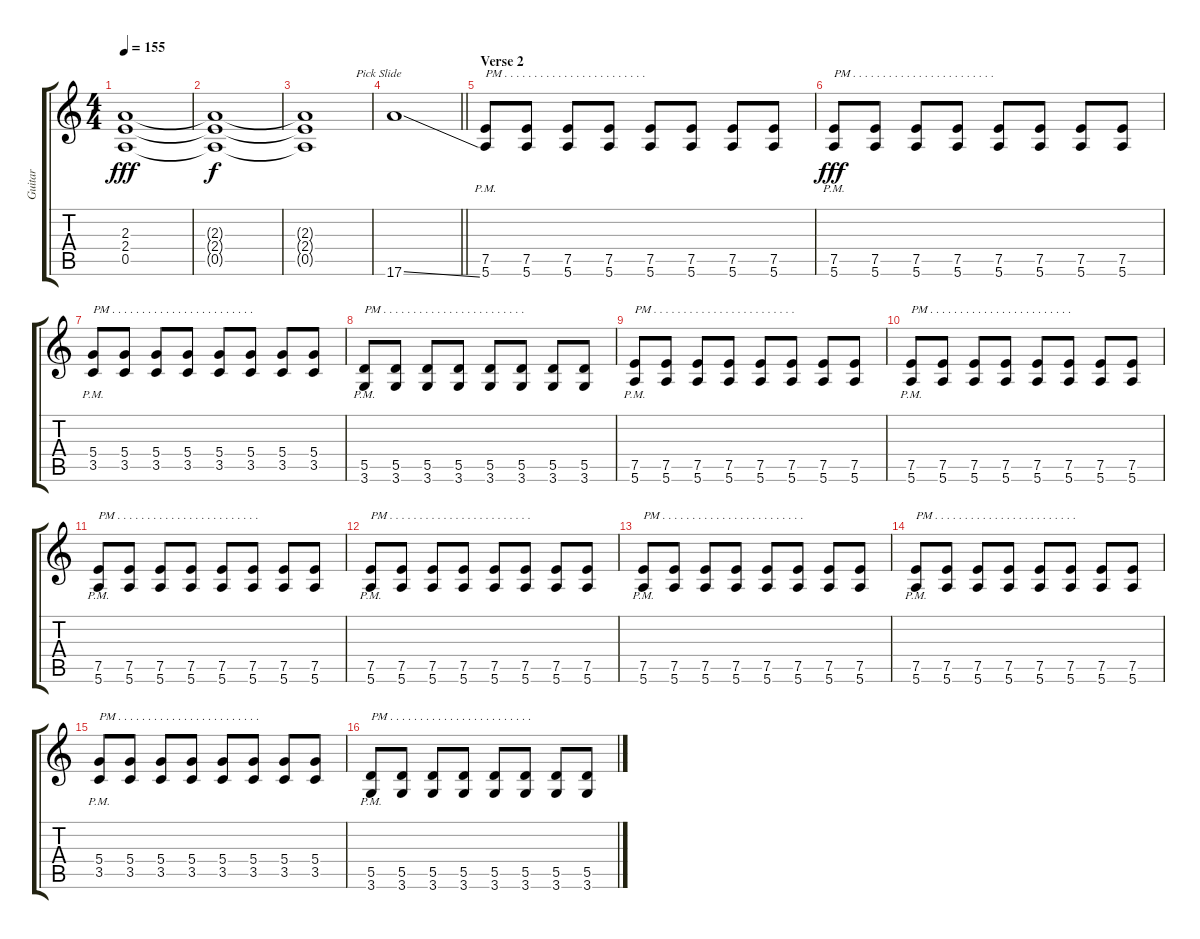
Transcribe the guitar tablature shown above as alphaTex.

\track ("Guitar" "Guitar") {instrument distortionguitar}
\staff {score tabs}
\tuning (E4 B3 G3 D3 A2 E2) {hide}
\ts (4 4)
\tempo 155
\clef g2
\ks c
(2.3 2.4 0.5).1{dy fff} |
(2.3{t} 2.4{t} 0.5{t}).1{dy f} |
(2.3{t} 2.4{t} 0.5{t}).1{txt "                 Pick Slide"} |
\barLineRight lightlight
17.6{ss}.1 |
\section ("" "Verse 2")
(7.5 5.6{pm}).8{txt "PM . . . . . . . . . . . . . . . . . . . . . . . ."} (7.5 5.6).8 (7.5 5.6).8 (7.5 5.6).8 (7.5 5.6).8 (7.5 5.6).8 (7.5 5.6).8 (7.5 5.6).8 |
(7.5{pm} 5.6).8{txt "PM . . . . . . . . . . . . . . . . . . . . . . . ." dy fff} (7.5 5.6).8 (7.5 5.6).8 (7.5 5.6).8 (7.5 5.6).8 (7.5 5.6).8 (7.5 5.6).8 (7.5 5.6).8 |
(5.4 3.5{pm}).8{txt "PM . . . . . . . . . . . . . . . . . . . . . . . ."} (5.4 3.5).8 (5.4 3.5).8 (5.4 3.5).8 (5.4 3.5).8 (5.4 3.5).8 (5.4 3.5).8 (5.4 3.5).8 |
(5.5 3.6{pm}).8{txt "PM . . . . . . . . . . . . . . . . . . . . . . . ."} (5.5 3.6).8 (5.5 3.6).8 (5.5 3.6).8 (5.5 3.6).8 (5.5 3.6).8 (5.5 3.6).8 (5.5 3.6).8 |
(7.5 5.6{pm}).8{txt "PM . . . . . . . . . . . . . . . . . . . . . . . ."} (7.5 5.6).8 (7.5 5.6).8 (7.5 5.6).8 (7.5 5.6).8 (7.5 5.6).8 (7.5 5.6).8 (7.5 5.6).8 |
(7.5 5.6{pm}).8{txt "PM . . . . . . . . . . . . . . . . . . . . . . . ."} (7.5 5.6).8 (7.5 5.6).8 (7.5 5.6).8 (7.5 5.6).8 (7.5 5.6).8 (7.5 5.6).8 (7.5 5.6).8 |
(7.5{pm} 5.6).8{txt "PM . . . . . . . . . . . . . . . . . . . . . . . ."} (7.5 5.6).8 (7.5 5.6).8 (7.5 5.6).8 (7.5 5.6).8 (7.5 5.6).8 (7.5 5.6).8 (7.5 5.6).8 |
(7.5{pm} 5.6).8{txt "PM . . . . . . . . . . . . . . . . . . . . . . . ."} (7.5 5.6).8 (7.5 5.6).8 (7.5 5.6).8 (7.5 5.6).8 (7.5 5.6).8 (7.5 5.6).8 (7.5 5.6).8 |
(7.5{pm} 5.6).8{txt "PM . . . . . . . . . . . . . . . . . . . . . . . ."} (7.5 5.6).8 (7.5 5.6).8 (7.5 5.6).8 (7.5 5.6).8 (7.5 5.6).8 (7.5 5.6).8 (7.5 5.6).8 |
(7.5 5.6{pm}).8{txt "PM . . . . . . . . . . . . . . . . . . . . . . . ."} (7.5 5.6).8 (7.5 5.6).8 (7.5 5.6).8 (7.5 5.6).8 (7.5 5.6).8 (7.5 5.6).8 (7.5 5.6).8 |
(5.4 3.5{pm}).8{txt "PM . . . . . . . . . . . . . . . . . . . . . . . ."} (5.4 3.5).8 (5.4 3.5).8 (5.4 3.5).8 (5.4 3.5).8 (5.4 3.5).8 (5.4 3.5).8 (5.4 3.5).8 |
(5.5 3.6{pm}).8{txt "PM . . . . . . . . . . . . . . . . . . . . . . . ."} (5.5 3.6).8 (5.5 3.6).8 (5.5 3.6).8 (5.5 3.6).8 (5.5 3.6).8 (5.5 3.6).8 (5.5 3.6).8
